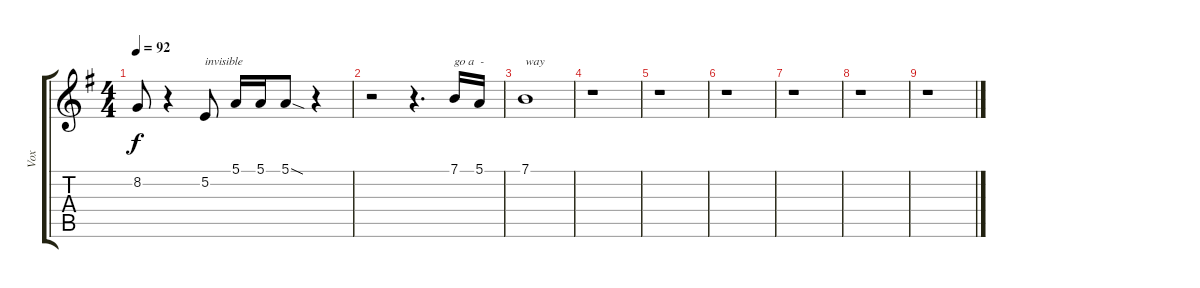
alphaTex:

\track ("Vox" "Vox") {instrument violin}
\staff {score tabs}
\tuning (E4 B3 G3 D3 A2 E2) {hide}
\ts (4 4)
\tempo 92
\clef g2
\ks eminor
8.2{t}.8{dy f} r.4 5.2.8{txt "invisible"} 5.1.16 5.1.16 5.1{sod}.8 r.4 |
r.2 r.4{d} 7.1.16{txt "go a  -"} 5.1.16 |
7.1.1{txt "way"} |
r.1 |
r.1 |
r.1 |
r.1 |
r.1 |
r.1
